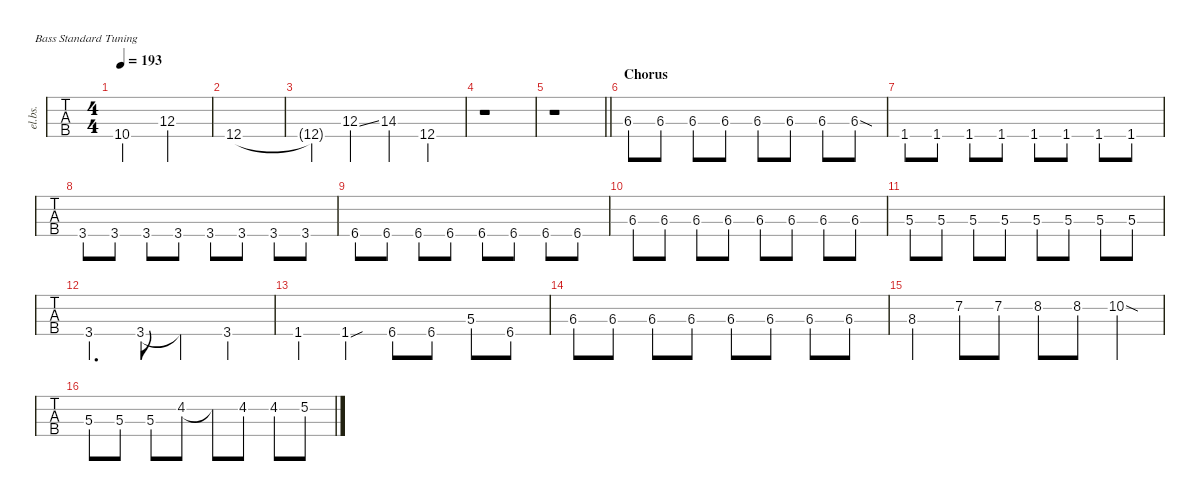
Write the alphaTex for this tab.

\defaultSystemsLayout 4
\hideDynamics
\bracketExtendMode nobrackets
\track ("山田リョウ" "el.bs.") {instrument electricbassfinger}
\staff {tabs}
\tuning (G2 D2 A1 E1)
\ts (4 4)
\tempo 193
\clef f4
\ks a
10.4{acc forcenatural}.2{dy mf} 12.3{acc forcenatural}.2 |
12.4{acc forcenatural}.1 |
12.4{t acc forcenatural}.4 12.3{ss acc forcenatural}.4 14.3{acc forcenatural}.4 12.4{acc forcenatural}.4 |
r.1 |
\barLineRight lightlight
r.1 |
\section ("" "Chorus")
\ks bb
6.3{acc b}.8 6.3{acc b}.8 6.3{acc b}.8 6.3{acc b}.8 6.3{acc b}.8 6.3{acc b}.8 6.3{acc b}.8 6.3{sod acc b}.8 |
1.4{acc forcenatural}.8 1.4{acc forcenatural}.8 1.4{acc forcenatural}.8 1.4{acc forcenatural}.8 1.4{acc forcenatural}.8 1.4{acc forcenatural}.8 1.4{acc forcenatural}.8 1.4{acc forcenatural}.8 |
3.4{acc forcenatural}.8 3.4{acc forcenatural}.8 3.4{acc forcenatural}.8 3.4{acc forcenatural}.8 3.4{acc forcenatural}.8 3.4{acc forcenatural}.8 3.4{acc forcenatural}.8 3.4{acc forcenatural}.8 |
6.4{acc b}.8 6.4{acc b}.8 6.4{acc b}.8 6.4{acc b}.8 6.4{acc b}.8 6.4{acc b}.8 6.4{acc b}.8 6.4{acc b}.8 |
6.3{acc b}.8 6.3{acc b}.8 6.3{acc b}.8 6.3{acc b}.8 6.3{acc b}.8 6.3{acc b}.8 6.3{acc b}.8 6.3{acc b}.8 |
5.3{acc forcenatural}.8 5.3{acc forcenatural}.8 5.3{acc forcenatural}.8 5.3{acc forcenatural}.8 5.3{acc forcenatural}.8 5.3{acc forcenatural}.8 5.3{acc forcenatural}.8 5.3{acc forcenatural}.8 |
3.4{acc forcenatural}.4{d} 3.4{acc forcenatural}.8 3.4{t acc forcenatural}.4 3.4{acc forcenatural}.4 |
1.4{acc forcenatural}.4 1.4{sou acc forcenatural}.4 6.4{acc b}.8 6.4{acc b}.8 5.3{acc forcenatural}.8 6.4{acc b}.8 |
6.3{acc b}.8 6.3{acc b}.8 6.3{acc b}.8 6.3{acc b}.8 6.3{acc b}.8 6.3{acc b}.8 6.3{acc b}.8 6.3{acc b}.8 |
8.3{acc forcenatural}.4 7.2{acc forcenatural}.8 7.2{acc forcenatural}.8 8.2{acc b}.8 8.2{acc b}.8 10.2{sod acc forcenatural}.4 |
5.3{acc forcenatural}.8 5.3{acc forcenatural}.8 5.3{acc forcenatural}.8 4.2{acc b}.8 4.2{t acc b}.8 4.2{acc b}.8 4.2{acc b}.8 5.2{acc forcenatural}.8
